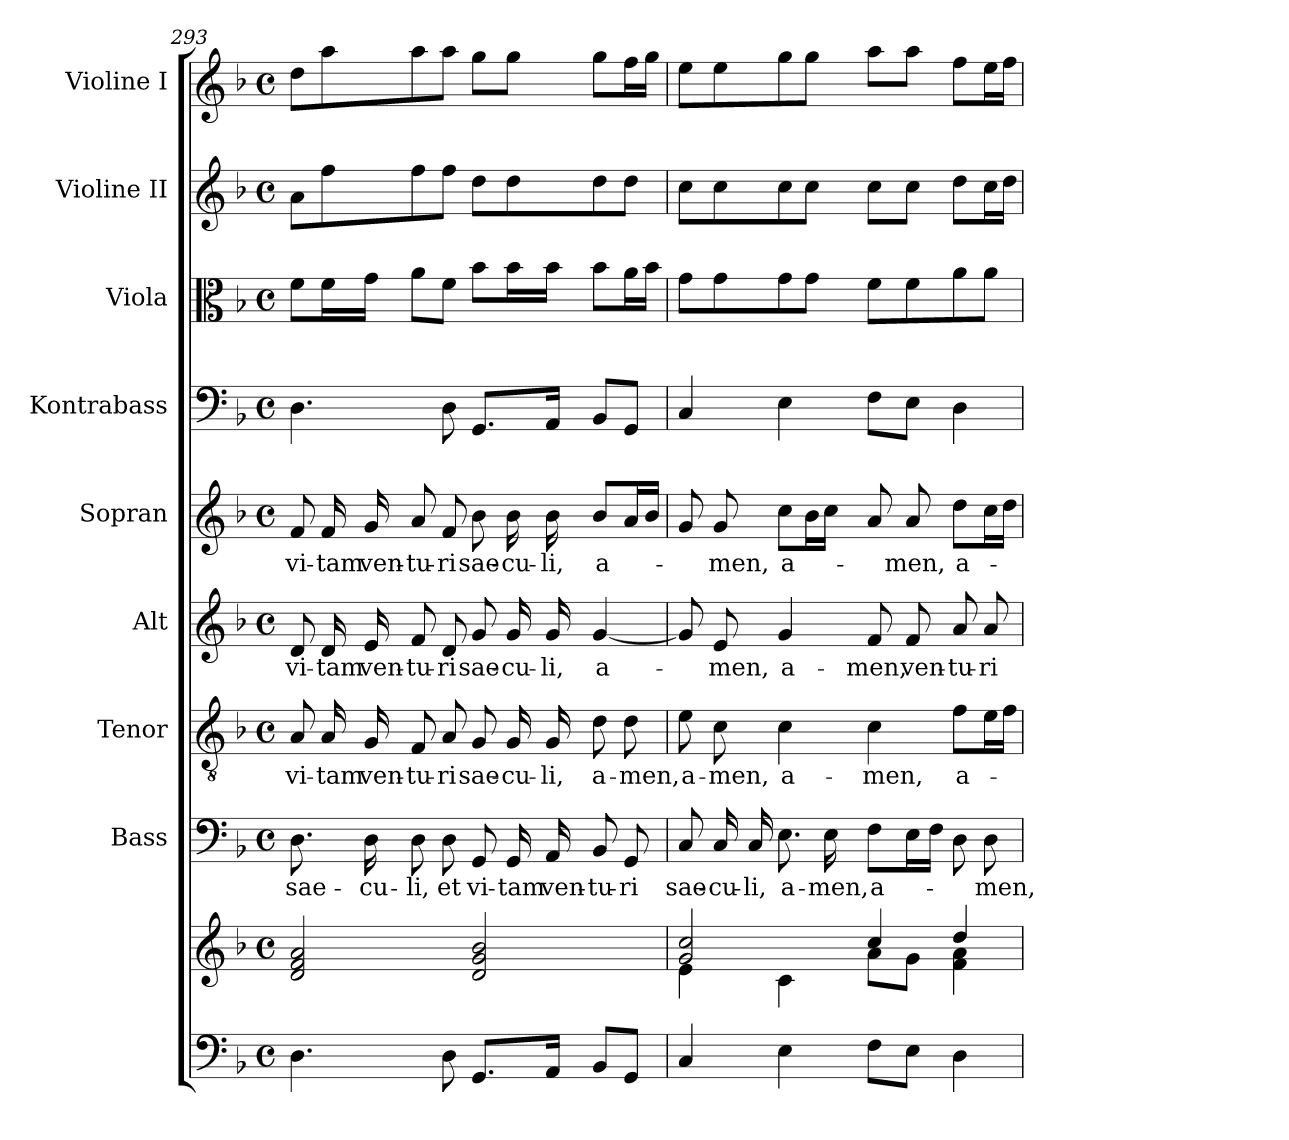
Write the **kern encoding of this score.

**kern	**kern	**kern	**text	**kern	**text	**kern	**text	**kern	**text	**kern	**kern	**kern	**kern
*part9	*part9	*part8	*part8	*part7	*part7	*part6	*part6	*part5	*part5	*part4	*part3	*part2	*part1
*staff10	*staff9	*staff8	*staff8	*staff7	*staff7	*staff6	*staff6	*staff5	*staff5	*staff4	*staff3	*staff2	*staff1
*	*	*I"Bass	*	*I"Tenor	*	*I"Alt	*	*I"Sopran	*	*I"Kontrabass	*I"Viola	*I"Violine II	*I"Violine I
*	*	*I'B.	*	*I'T.	*	*I'A.	*	*I'S.	*	*I'Kb.	*I'Vla.	*I'Vl. II	*I'Vl. I
*clefF4	*clefG2	*clefF4	*	*clefGv2	*	*clefG2	*	*clefG2	*	*clefF4	*clefC3	*clefG2	*clefG2
*	*	*	*	*	*	*	*	*	*	*ITrd7c12	*	*	*
*k[b-]	*k[b-]	*k[b-]	*	*k[b-]	*	*k[b-]	*	*k[b-]	*	*k[b-]	*k[b-]	*k[b-]	*k[b-]
*F:	*F:	*F:	*	*F:	*	*F:	*	*F:	*	*F:	*F:	*F:	*F:
*M4/4	*M4/4	*M4/4	*	*M4/4	*	*M4/4	*	*M4/4	*	*M4/4	*M4/4	*M4/4	*M4/4
*met(c)	*met(c)	*met(c)	*	*met(c)	*	*met(c)	*	*met(c)	*	*met(c)	*met(c)	*met(c)	*met(c)
=293	=293	=293	=293	=293	=293	=293	=293	=293	=293	=293	=293	=293	=293
!	!	!	!LO:LY:b	!	!LO:LY:b	!	!LO:LY:b	!	!LO:LY:b	!	!	!	!
4.D\	2d/ 2f/ 2a/	8.D\	sae-	8A/	vi-	8d/	vi-	8f/	vi-	4.DD\	8f\L	8a\L	8dd\L
!	!	!	!	!	!LO:LY:b	!	!LO:LY:b	!	!LO:LY:b	!	!	!	!
.	.	.	.	16A/	-tam	16d/	-tam	16f/	-tam	.	16f\L	8ff\	8aa\
!	!	!	!LO:LY:b	!	!LO:LY:b	!	!LO:LY:b	!	!LO:LY:b	!	!	!	!
.	.	16D\	-cu-	16G/	ven-	16e/	ven-	16g/	ven-	.	16g\JJ	.	.
!	!	!	!LO:LY:b	!	!LO:LY:b	!	!LO:LY:b	!	!LO:LY:b	!	!	!	!
.	.	8D\	-li,	8F/	-tu-	8f/	-tu-	8a/	-tu-	.	8a\L	8ff\	8aa\
!	!	!	!LO:LY:b	!	!LO:LY:b	!	!LO:LY:b	!	!LO:LY:b	!	!	!	!
8D\	.	8D\	et	8A/	-ri	8d/	-ri	8f/	-ri	8DD\	8f\J	8ff\J	8aa\J
!	!	!	!LO:LY:b	!	!LO:LY:b	!	!LO:LY:b	!	!LO:LY:b	!	!	!	!
8.GG/L	2d/ 2g/ 2b-/	8GG/	vi-	8G/	sae-	8g/	sae-	8b-\	sae-	8.GGG/L	8b-\L	8dd\L	8gg\L
!	!	!	!LO:LY:b	!	!LO:LY:b	!	!LO:LY:b	!	!LO:LY:b	!	!	!	!
.	.	16GG/	-tam	16G/	-cu-	16g/	-cu-	16b-\	-cu-	.	16b-\L	8dd\	8gg\J
!	!	!	!LO:LY:b	!	!LO:LY:b	!	!LO:LY:b	!	!LO:LY:b	!	!	!	!
16AA/Jk	.	16AA/	ven-	16G/	-li,	16g/	-li,	16b-\	-li,	16AAA/Jk	16b-\JJ	.	.
!	!	!	!LO:LY:b	!	!LO:LY:b	!	!LO:LY:b	!	!LO:LY:b	!	!	!	!
8BB-/L	.	8BB-/	-tu-	8d\	a-	[4g/	a-	8b-/L	a-	8BBB-/L	8b-\L	8dd\	8gg\L
!	!	!	!LO:LY:b	!	!LO:LY:b	!	!	!	!	!	!	!	!
8GG/J	.	8GG/	-ri	8d\	-men,	.	.	16a/L	.	8GGG/J	16a\L	8dd\J	16ff\L
.	.	.	.	.	.	.	.	16b-/JJ	.	.	16b-\JJ	.	16gg\JJ
!!LO:PB:g=z
=294	=294	=294	=294	=294	=294	=294	=294	=294	=294	=294	=294	=294	=294
*	*^	*	*	*	*	*	*	*	*	*	*	*	*
!	!	!	!	!LO:LY:b	!	!LO:LY:b	!	!	!	!	!	!	!	!
4C/	2g/ 2cc/	4e\	8C/	sae-	8e\	a-	8g/]	.	8g/	.	4CC/	8g\L	8cc\L	8ee\L
!	!	!	!	!LO:LY:b	!	!LO:LY:b	!	!LO:LY:b	!	!LO:LY:b	!	!	!	!
.	.	.	16C/	-cu-	8c\	-men,	8e/	-men,	8g/	-men,	.	8g\	8cc\	8ee\
!	!	!	!	!LO:LY:b	!	!	!	!	!	!	!	!	!	!
.	.	.	16C/	-li,	.	.	.	.	.	.	.	.	.	.
!	!	!	!	!LO:LY:b	!	!LO:LY:b	!	!LO:LY:b	!	!LO:LY:b	!	!	!	!
4E\	.	4c\	8.E\	a-	4c\	a-	4g/	a-	8cc\L	a-	4EE\	8g\	8cc\	8gg\
.	.	.	.	.	.	.	.	.	16b-\L	.	.	8g\J	8cc\J	8gg\J
!	!	!	!	!LO:LY:b	!	!	!	!	!	!	!	!	!	!
.	.	.	16E\	-men,	.	.	.	.	16cc\JJ	.	.	.	.	.
!	!	!	!	!LO:LY:b	!	!LO:LY:b	!	!LO:LY:b	!	!	!	!	!	!
8F\L	4cc/	8a\L	8F\L	a-	4c\	-men,	8f/	-men,	8a/	.	8FF\L	8f\L	8cc\L	8aa\L
!	!	!	!	!	!	!	!	!LO:LY:b	!	!LO:LY:b	!	!	!	!
8E\J	.	8g\J	16E\L	.	.	.	8f/	ven-	8a/	-men,	8EE\J	8f\	8cc\J	8aa\J
.	.	.	16F\JJ	.	.	.	.	.	.	.	.	.	.	.
!	!	!	!	!	!	!LO:LY:b	!	!LO:LY:b	!	!LO:LY:b	!	!	!	!
4D\	4dd/	4f\ 4a\	8D\	.	8f\L	a-	8a/	-tu-	8dd\L	a-	4DD\	8a\	8dd\L	8ff\L
!	!	!	!	!LO:LY:b	!	!	!	!LO:LY:b	!	!	!	!	!	!
.	.	.	8D\	-men,	16e\L	.	8a/	-ri	16cc\L	.	.	8a\J	16cc\L	16ee\L
.	.	.	.	.	16f\JJ	.	.	.	16dd\JJ	.	.	.	16dd\JJ	16ff\JJ
*	*v	*v	*	*	*	*	*	*	*	*	*	*	*	*
=	=	=	=	=	=	=	=	=	=	=	=	=	=
*-	*-	*-	*-	*-	*-	*-	*-	*-	*-	*-	*-	*-	*-
